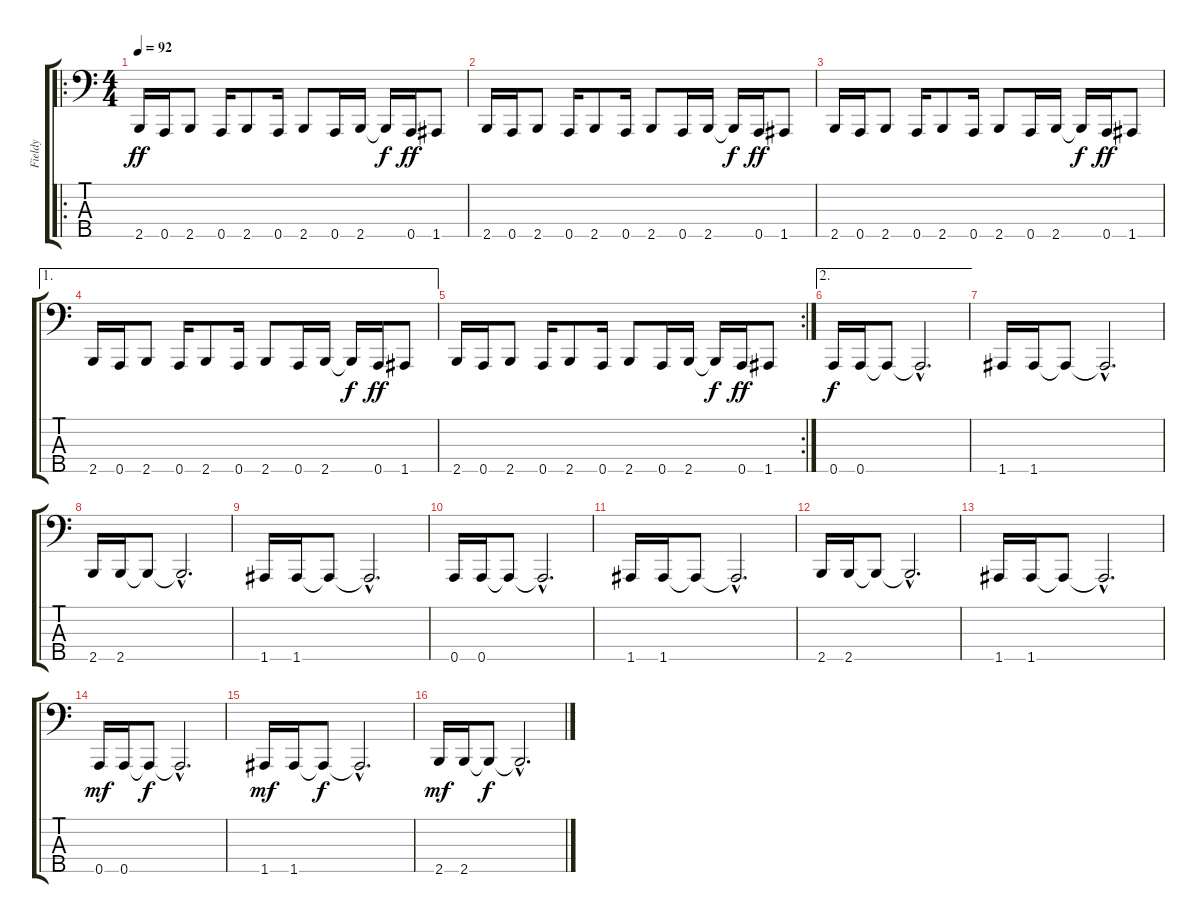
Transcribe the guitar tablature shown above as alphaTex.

\track ("Fieldy" "Fieldy") {instrument slapbass1}
\staff {score tabs}
\tuning (F2 C2 G1 D1 A0) {hide}
\ro
\ts (4 4)
\tempo 92
\clef f4
\ks c
2.5.16{dy ff} 0.5.16 2.5.8 0.5.16 2.5.8 0.5.16 2.5.8 0.5.16 2.5.16 2.5{t}.16{dy f} 0.5.16{dy ff} 1.5.8 |
2.5.16 0.5.16 2.5.8 0.5.16 2.5.8 0.5.16 2.5.8 0.5.16 2.5.16 2.5{t}.16{dy f} 0.5.16{dy ff} 1.5.8 |
2.5.16 0.5.16 2.5.8 0.5.16 2.5.8 0.5.16 2.5.8 0.5.16 2.5.16 2.5{t}.16{dy f} 0.5.16{dy ff} 1.5.8 |
\ae 1
2.5.16 0.5.16 2.5.8 0.5.16 2.5.8 0.5.16 2.5.8 0.5.16 2.5.16 2.5{t}.16{dy f} 0.5.16{dy ff} 1.5.8 |
\rc 2
2.5.16 0.5.16 2.5.8 0.5.16 2.5.8 0.5.16 2.5.8 0.5.16 2.5.16 2.5{t}.16{dy f} 0.5.16{dy ff} 1.5.8 |
\ae 2
0.5.16{dy f} 0.5.16 0.5{t}.8 0.5{hac t}.2{d} |
1.5.16 1.5.16 1.5{t}.8 1.5{hac t}.2{d} |
2.5.16 2.5.16 2.5{t}.8 2.5{hac t}.2{d} |
1.5.16 1.5.16 1.5{t}.8 1.5{hac t}.2{d} |
0.5.16 0.5.16 0.5{t}.8 0.5{hac t}.2{d} |
1.5.16 1.5.16 1.5{t}.8 1.5{hac t}.2{d} |
2.5.16 2.5.16 2.5{t}.8 2.5{hac t}.2{d} |
1.5.16 1.5.16 1.5{t}.8 1.5{hac t}.2{d} |
0.5.16{dy mf} 0.5.16 0.5{t}.8{dy f} 0.5{hac t}.2{d} |
1.5.16{dy mf} 1.5.16 1.5{t}.8{dy f} 1.5{hac t}.2{d} |
2.5.16{dy mf} 2.5.16 2.5{t}.8{dy f} 2.5{hac t}.2{d}
